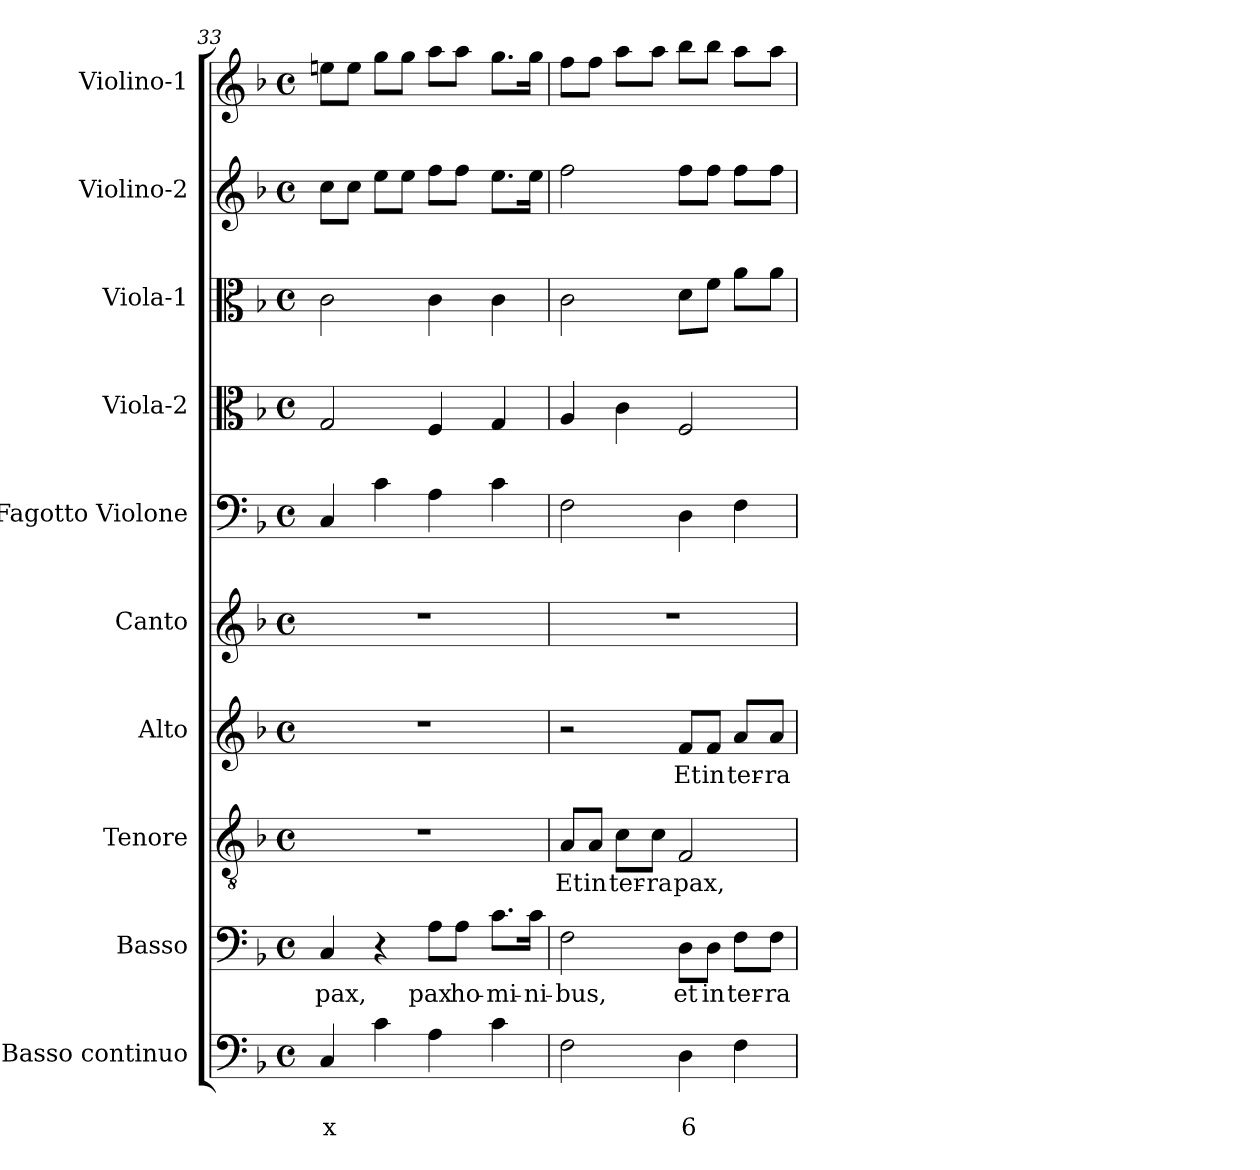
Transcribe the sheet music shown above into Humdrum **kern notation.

**kern	**text	**text	**kern	**text	**kern	**text	**kern	**text	**kern	**kern	**kern	**kern	**kern	**kern
*part10	*part10	*part10	*part9	*part9	*part8	*part8	*part7	*part7	*part6	*part5	*part4	*part3	*part2	*part1
*staff10	*staff10	*staff10	*staff9	*staff9	*staff8	*staff8	*staff7	*staff7	*staff6	*staff5	*staff4	*staff3	*staff2	*staff1
*I"Basso continuo	*	*	*I"Basso	*	*I"Tenore	*	*I"Alto	*	*I"Canto	*I"Fagotto Violone	*I"Viola-2	*I"Viola-1	*I"Violino-2	*I"Violino-1
*clefF4	*	*	*clefF4	*	*clefGv2	*	*clefG2	*	*clefG2	*clefF4	*clefC3	*clefC3	*clefG2	*clefG2
*k[b-]	*	*	*k[b-]	*	*k[b-]	*	*k[b-]	*	*k[b-]	*k[b-]	*k[b-]	*k[b-]	*k[b-]	*k[b-]
*F:	*	*	*F:	*	*F:	*	*F:	*	*F:	*F:	*F:	*F:	*F:	*F:
*M4/4	*	*	*M4/4	*	*M4/4	*	*M4/4	*	*M4/4	*M4/4	*M4/4	*M4/4	*M4/4	*M4/4
*met(c)	*	*	*met(c)	*	*met(c)	*	*met(c)	*	*met(c)	*met(c)	*met(c)	*met(c)	*met(c)	*met(c)
=33	=33	=33	=33	=33	=33	=33	=33	=33	=33	=33	=33	=33	=33	=33
!	!	!LO:LY:b	!	!	!	!	!	!	!	!	!	!	!	!
!	!	!	!	!LO:LY:b	!	!	!	!	!	!	!	!	!	!
4C/	.	x	4C/	pax,	1r	.	1r	.	1r	4C/	2G/	2c\	8cc\L	8eeni\L
.	.	.	.	.	.	.	.	.	.	.	.	.	8cc\J	8ee\J
4c\	.	.	4r	.	.	.	.	.	.	4c\	.	.	8ee\L	8gg\L
.	.	.	.	.	.	.	.	.	.	.	.	.	8ee\J	8gg\J
!	!	!	!	!LO:LY:b	!	!	!	!	!	!	!	!	!	!
4A\	.	.	8A\L	pax	.	.	.	.	.	4A\	4F/	4c\	8ff\L	8aa\L
!	!	!	!	!LO:LY:b	!	!	!	!	!	!	!	!	!	!
.	.	.	8A\J	ho-	.	.	.	.	.	.	.	.	8ff\J	8aa\J
!	!	!	!	!LO:LY:b	!	!	!	!	!	!	!	!	!	!
4c\	.	.	8.c\L	-mi-	.	.	.	.	.	4c\	4G/	4c\	8.ee\L	8.gg\L
!	!	!	!	!LO:LY:b	!	!	!	!	!	!	!	!	!	!
.	.	.	16c\Jk	-ni-	.	.	.	.	.	.	.	.	16ee\Jk	16gg\Jk
=34	=34	=34	=34	=34	=34	=34	=34	=34	=34	=34	=34	=34	=34	=34
!	!	!	!	!LO:LY:b	!	!	!	!	!	!	!	!	!	!
!	!	!	!	!	!	!LO:LY:b	!	!	!	!	!	!	!	!
2F\	.	.	2F\	-bus,	8A/L	Et	2r	.	1r	2F\	4A/	2c\	2ff\	8ff\L
!	!	!	!	!	!	!LO:LY:b	!	!	!	!	!	!	!	!
.	.	.	.	.	8A/J	in	.	.	.	.	.	.	.	8ff\J
!	!	!	!	!	!	!LO:LY:b	!	!	!	!	!	!	!	!
.	.	.	.	.	8c\L	ter-	.	.	.	.	4c\	.	.	8aa\L
!	!	!	!	!	!	!LO:LY:b	!	!	!	!	!	!	!	!
.	.	.	.	.	8c\J	-ra	.	.	.	.	.	.	.	8aa\J
!	!	!LO:LY:b	!	!	!	!	!	!	!	!	!	!	!	!
!	!	!	!	!LO:LY:b	!	!	!	!	!	!	!	!	!	!
!	!	!	!	!	!	!LO:LY:b	!	!	!	!	!	!	!	!
!	!	!	!	!	!	!	!	!LO:LY:b	!	!	!	!	!	!
4D\	.	6	8D\L	et	2F/	pax,	8f/L	Et	.	4D\	2F/	8d\L	8ff\L	8bb-\L
!	!	!	!	!LO:LY:b	!	!	!	!	!	!	!	!	!	!
!	!	!	!	!	!	!	!	!LO:LY:b	!	!	!	!	!	!
.	.	.	8D\J	in	.	.	8f/J	in	.	.	.	8f\J	8ff\J	8bb-\J
!	!	!	!	!LO:LY:b	!	!	!	!	!	!	!	!	!	!
!	!	!	!	!	!	!	!	!LO:LY:b	!	!	!	!	!	!
4F\	.	.	8F\L	ter-	.	.	8a/L	ter-	.	4F\	.	8a\L	8ff\L	8aa\L
!	!	!	!	!LO:LY:b	!	!	!	!	!	!	!	!	!	!
!	!	!	!	!	!	!	!	!LO:LY:b	!	!	!	!	!	!
.	.	.	8F\J	-ra	.	.	8a/J	-ra	.	.	.	8a\J	8ff\J	8aa\J
=	=	=	=	=	=	=	=	=	=	=	=	=	=	=
*-	*-	*-	*-	*-	*-	*-	*-	*-	*-	*-	*-	*-	*-	*-
